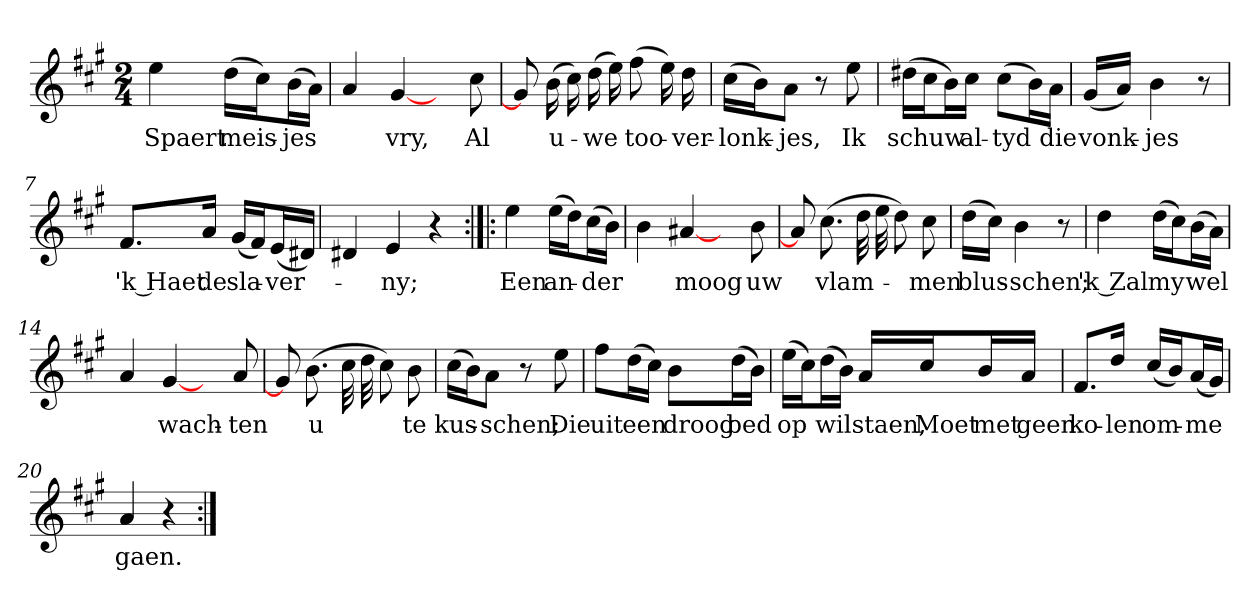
**kern	**text
*part1	*part1
*staff1	*staff1
*clefG2	*
*k[f#c#g#]	*
*A:	*
*M2/4	*
*MM120	*
=1	=1
4ee	Spaert
(16dd\LL	meis-
16cc#\J)	.
(16b\L	-jes
16a\JJ)	.
=2	=2
4a	.
[4g#	vry,
8ryy	.
8cc#	Al
=3	=3
8g#]	.
(16b	u-
16cc#)	.
(16dd	-we
16ee)	.
(8ff#	too-
16ee)	.
16dd	-ver-
=4	=4
(16cc#\LL	-lonk-
16b\J)	.
8a\J	-jes,
8r	.
8ee	Ik
=5	=5
(16dd#X\LL	schuw
16cc#\J	.
16b\L)	.
16cc#\JJ	al-
(8cc#\L	-tyd
16b\L)	.
16a\JJ	die
=6	=6
(16g#/LL	vonk-
16a/JJ)	.
4b	-jes
8r	.
=7	=7
8.f#/L	'k Haet
16a/Jk	de
(16g#/LL	sla-
16f#/J)	.
(16e/L	-ver-
16d#X/JJ)	.
=8	=8
4d#X	.
4e	-ny;
4r	.
=9:|!|:	=9:|!|:
4ee	Een
(16ee\LL	an-
16dd\J)	.
(16cc#\L	-der
16b\JJ)	.
=10	=10
4b	.
[4a#X	moog
8ryy	.
8b	uw
=11	=11
8a#]	.
(8.cc#	vlam-
32dd	.
32ee	.
8dd)	.
8cc#	-men
=12	=12
(16dd\LL	blus-
16cc#\JJ)	.
4b	-schen;
8r	.
=13	=13
4dd	'k Zal
(16dd\LL	my
16cc#\J)	.
(16b\L	wel
16a\JJ)	.
=14	=14
4a	.
[4g#	wach-
8ryy	.
8a	-ten
=15	=15
8g#]	.
(8.b	u
32cc#	.
32dd	.
8cc#)	.
8b	te
=16	=16
(16cc#\LL	kus-
16b\J)	.
8a\J	-schen;
8r	.
8ee	Die
=17	=17
8ff#\L	uit
(16dd\L	een
16cc#\JJ)	.
8b\L	droog
(16dd\L	bed
16b\JJ)	.
=18	=18
(16ee\LL	op
16cc#\J)	.
(16dd\L	wil
16b\JJ)	.
16a/LL	staen,
16cc#/J	Moet
16b/L	met
16a/JJ	geen
=19	=19
8.f#/L	ko-
16dd/Jk	-len
(16cc#/LL	om-
16b/J)	.
(16a/L	-me
16g#/JJ)	.
=20	=20
4a	gaen.
4r	.
=:|!	=:|!
*-	*-
